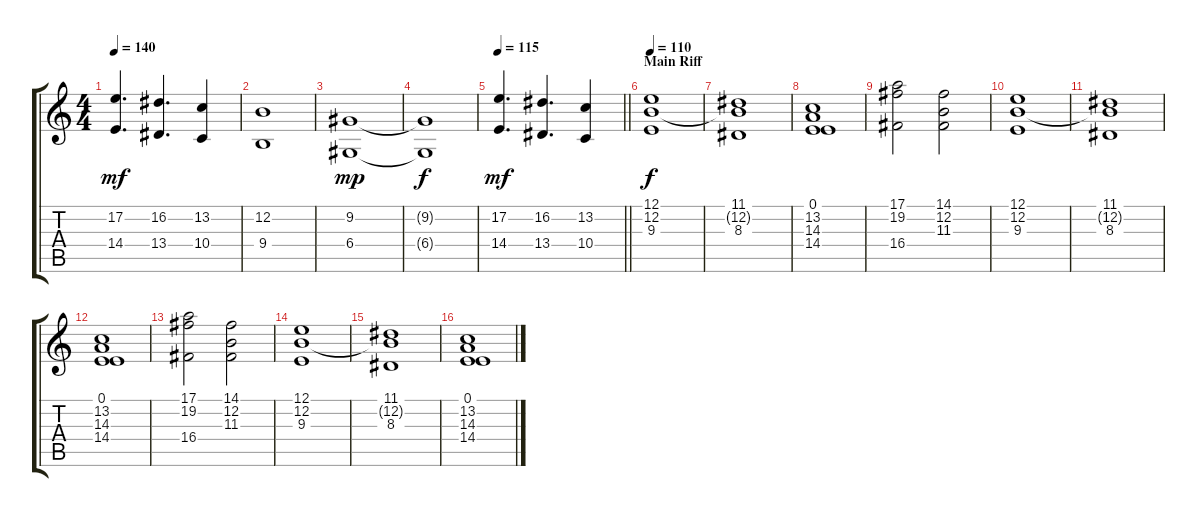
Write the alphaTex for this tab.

\track "" {instrument stringensemble2}
\staff {score tabs}
\tuning (E4 B3 G3 D3 A2 E2) {hide}
\ts (4 4)
\tempo 140
\clef g2
\ks c
(17.2 14.4).4{d dy mf} (16.2 13.4).4{d} (13.2 10.4).4 |
(12.2 9.4).1 |
(9.2 6.4).1{dy mp} |
(9.2{t} 6.4{t}).1{dy f} |
\tempo 115
\barLineRight lightlight
(17.2 14.4).4{d dy mf} (16.2 13.4).4{d} (13.2 10.4).4 |
\section ("" "Main Riff")
\tempo 110
(12.1 12.2 9.3).1{dy f} |
(11.1 12.2{t} 8.3).1 |
(0.1 13.2 14.3 14.4).1 |
(17.1 19.2 16.4).2 (14.1 12.2 11.3).2 |
(12.1 12.2 9.3).1 |
(11.1 12.2{t} 8.3).1 |
(0.1 13.2 14.3 14.4).1 |
(17.1 19.2 16.4).2 (14.1 12.2 11.3).2 |
(12.1 12.2 9.3).1 |
(11.1 12.2{t} 8.3).1 |
(0.1 13.2 14.3 14.4).1
